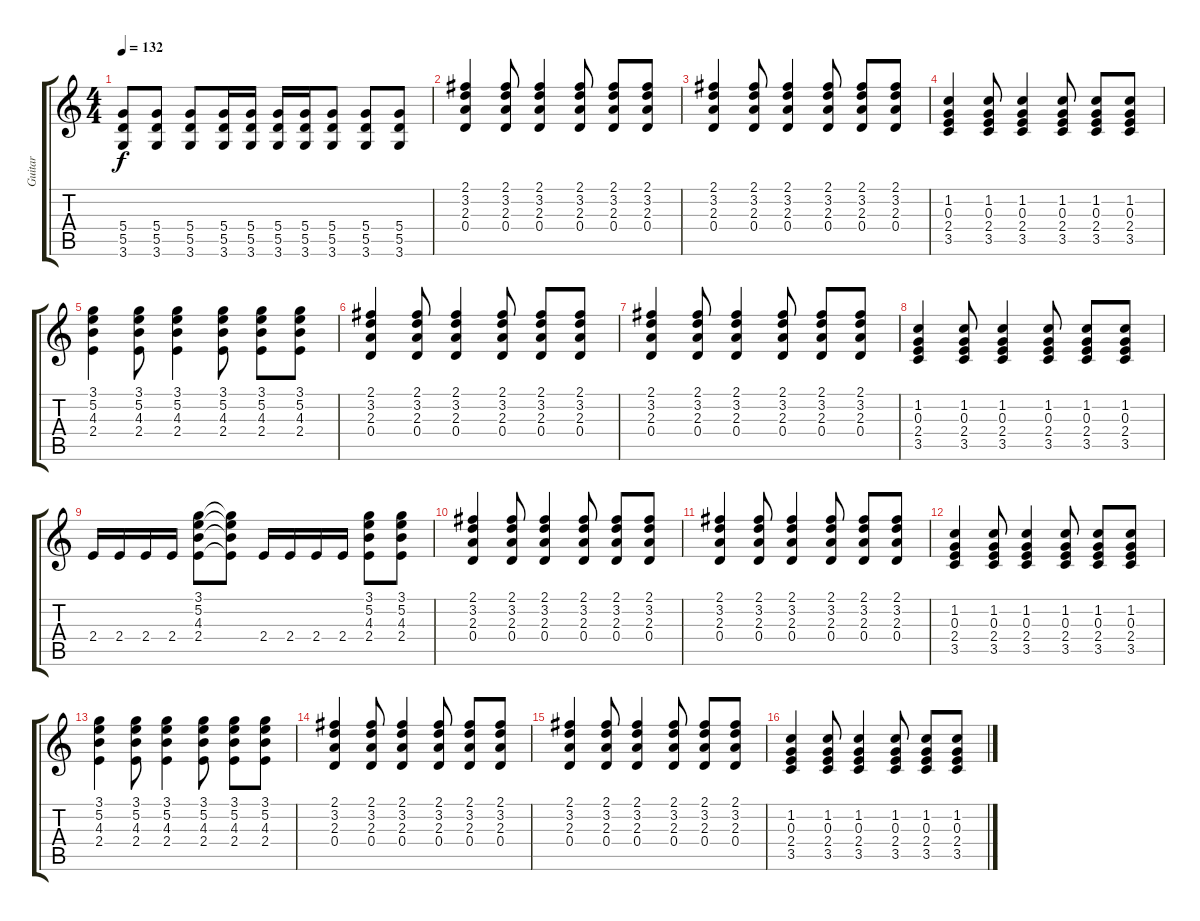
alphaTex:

\track ("Guitar" "Guitar") {instrument distortionguitar}
\staff {score tabs}
\tuning (E4 B3 G3 D3 A2 E2) {hide}
\ts (4 4)
\tempo 132
\clef g2
\ks c
(5.4 5.5 3.6).8{dy f} (5.4 5.5 3.6).8 (5.4 5.5 3.6).8 (5.4 5.5 3.6).16 (5.4 5.5 3.6).16 (5.4 5.5 3.6).16 (5.4 5.5 3.6).16 (5.4 5.5 3.6).8 (5.4 5.5 3.6).8 (5.4 5.5 3.6).8 |
(2.1 3.2 2.3 0.4).4 (2.1 3.2 2.3 0.4).8 (2.1 3.2 2.3 0.4).4 (2.1 3.2 2.3 0.4).8 (2.1 3.2 2.3 0.4).8 (2.1 3.2 2.3 0.4).8 |
(2.1 3.2 2.3 0.4).4 (2.1 3.2 2.3 0.4).8 (2.1 3.2 2.3 0.4).4 (2.1 3.2 2.3 0.4).8 (2.1 3.2 2.3 0.4).8 (2.1 3.2 2.3 0.4).8 |
(1.2 0.3 2.4 3.5).4 (1.2 0.3 2.4 3.5).8 (1.2 0.3 2.4 3.5).4 (1.2 0.3 2.4 3.5).8 (1.2 0.3 2.4 3.5).8 (1.2 0.3 2.4 3.5).8 |
(3.1 5.2 4.3 2.4).4 (3.1 5.2 4.3 2.4).8 (3.1 5.2 4.3 2.4).4 (3.1 5.2 4.3 2.4).8 (3.1 5.2 4.3 2.4).8 (3.1 5.2 4.3 2.4).8 |
(2.1 3.2 2.3 0.4).4 (2.1 3.2 2.3 0.4).8 (2.1 3.2 2.3 0.4).4 (2.1 3.2 2.3 0.4).8 (2.1 3.2 2.3 0.4).8 (2.1 3.2 2.3 0.4).8 |
(2.1 3.2 2.3 0.4).4 (2.1 3.2 2.3 0.4).8 (2.1 3.2 2.3 0.4).4 (2.1 3.2 2.3 0.4).8 (2.1 3.2 2.3 0.4).8 (2.1 3.2 2.3 0.4).8 |
(1.2 0.3 2.4 3.5).4 (1.2 0.3 2.4 3.5).8 (1.2 0.3 2.4 3.5).4 (1.2 0.3 2.4 3.5).8 (1.2 0.3 2.4 3.5).8 (1.2 0.3 2.4 3.5).8 |
2.4.16 2.4.16 2.4.16 2.4.16 (3.1 5.2 4.3 2.4).8 (3.1{t} 5.2{t} 4.3{t} 2.4{t}).8 2.4.16 2.4.16 2.4.16 2.4.16 (3.1 5.2 4.3 2.4).8 (3.1 5.2 4.3 2.4).8 |
(2.1 3.2 2.3 0.4).4 (2.1 3.2 2.3 0.4).8 (2.1 3.2 2.3 0.4).4 (2.1 3.2 2.3 0.4).8 (2.1 3.2 2.3 0.4).8 (2.1 3.2 2.3 0.4).8 |
(2.1 3.2 2.3 0.4).4 (2.1 3.2 2.3 0.4).8 (2.1 3.2 2.3 0.4).4 (2.1 3.2 2.3 0.4).8 (2.1 3.2 2.3 0.4).8 (2.1 3.2 2.3 0.4).8 |
(1.2 0.3 2.4 3.5).4 (1.2 0.3 2.4 3.5).8 (1.2 0.3 2.4 3.5).4 (1.2 0.3 2.4 3.5).8 (1.2 0.3 2.4 3.5).8 (1.2 0.3 2.4 3.5).8 |
(3.1 5.2 4.3 2.4).4 (3.1 5.2 4.3 2.4).8 (3.1 5.2 4.3 2.4).4 (3.1 5.2 4.3 2.4).8 (3.1 5.2 4.3 2.4).8 (3.1 5.2 4.3 2.4).8 |
(2.1 3.2 2.3 0.4).4 (2.1 3.2 2.3 0.4).8 (2.1 3.2 2.3 0.4).4 (2.1 3.2 2.3 0.4).8 (2.1 3.2 2.3 0.4).8 (2.1 3.2 2.3 0.4).8 |
(2.1 3.2 2.3 0.4).4 (2.1 3.2 2.3 0.4).8 (2.1 3.2 2.3 0.4).4 (2.1 3.2 2.3 0.4).8 (2.1 3.2 2.3 0.4).8 (2.1 3.2 2.3 0.4).8 |
(1.2 0.3 2.4 3.5).4 (1.2 0.3 2.4 3.5).8 (1.2 0.3 2.4 3.5).4 (1.2 0.3 2.4 3.5).8 (1.2 0.3 2.4 3.5).8 (1.2 0.3 2.4 3.5).8
